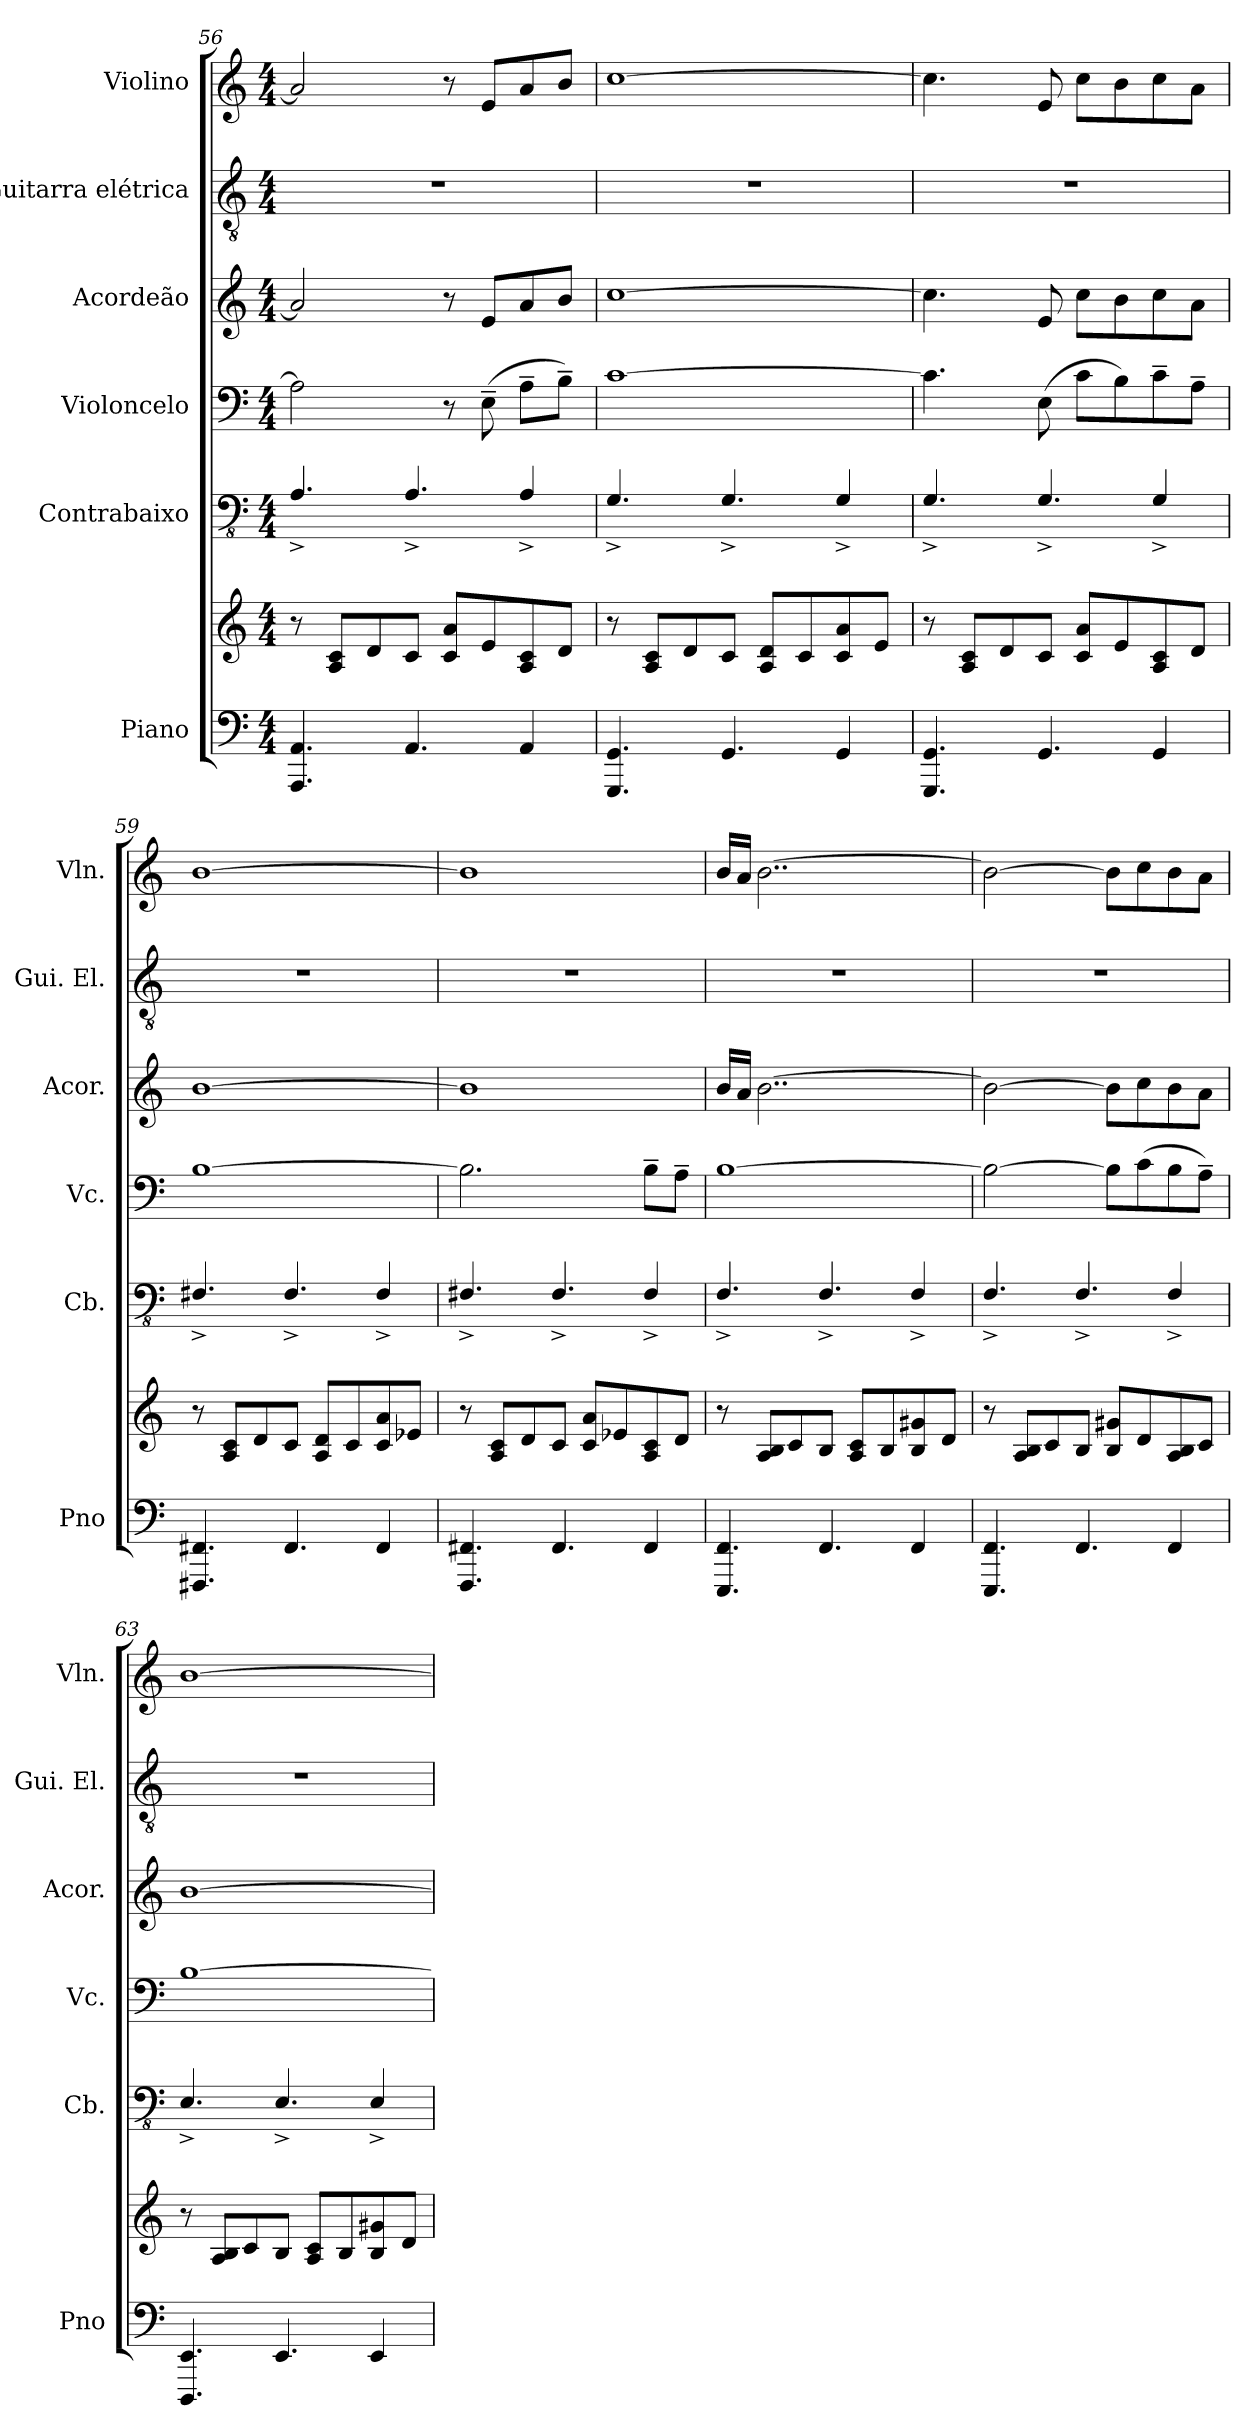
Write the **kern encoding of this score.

**kern	**kern	**kern	**kern	**kern	**kern	**kern
*part6	*part6	*part5	*part4	*part3	*part2	*part1
*staff7	*staff6	*staff5	*staff4	*staff3	*staff2	*staff1
*I"Piano	*	*I"Contrabaixo	*I"Violoncelo	*I"Acordeão	*I"Guitarra elétrica	*I"Violino
*I'Pno	*	*I'Cb.	*I'Vc.	*I'Acor.	*I'Gui. El.	*I'Vln.
*clefF4	*clefG2	*clefFv4	*clefF4	*clefG2	*clefGv2	*clefG2
*	*	*ITrd7c12	*	*	*	*
*k[]	*k[]	*k[]	*k[]	*k[]	*k[]	*k[]
*M4/4	*M4/4	*M4/4	*M4/4	*M4/4	*M4/4	*M4/4
=56	=56	=56	=56	=56	=56	=56
4.AAA/ 4.AA/	8r	4.AAA^/	2A\]	2a/]	1r	2a/]
.	8A/ 8c/L	.	.	.	.	.
.	8d/	.	.	.	.	.
4.AA/	8c/J	4.AAA^/	.	.	.	.
.	8c/ 8a/L	.	8r	8r	.	8r
.	8e/	.	(8E~\	8e/L	.	8e/L
4AA/	8A/ 8c/	4AAA^/	8A~\L	8a/	.	8a/
.	8d/J	.	8B~\J)	8b/J	.	8b/J
!!LO:PB:g=z
=57	=57	=57	=57	=57	=57	=57
4.GGG/ 4.GG/	8r	4.GGG^/	[1c	[1cc	1r	[1cc
.	8A/ 8c/L	.	.	.	.	.
.	8d/	.	.	.	.	.
4.GG/	8c/J	4.GGG^/	.	.	.	.
.	8A/ 8d/L	.	.	.	.	.
.	8c/	.	.	.	.	.
4GG/	8c/ 8a/	4GGG^/	.	.	.	.
.	8e/J	.	.	.	.	.
=58	=58	=58	=58	=58	=58	=58
4.GGG/ 4.GG/	8r	4.GGG^/	4.c\]	4.cc\]	1r	4.cc\]
.	8A/ 8c/L	.	.	.	.	.
.	8d/	.	.	.	.	.
4.GG/	8c/J	4.GGG^/	(8E\	8e/	.	8e/
.	8c/ 8a/L	.	8c\L	8cc\L	.	8cc\L
.	8e/	.	8B\)	8b\	.	8b\
4GG/	8A/ 8c/	4GGG^/	8c~\	8cc\	.	8cc\
.	8d/J	.	8A~\J	8a\J	.	8a\J
=59	=59	=59	=59	=59	=59	=59
4.FFF#X/ 4.FF#X/	8r	4.FFF#X^/	[1B	[1b	1r	[1b
.	8A/ 8c/L	.	.	.	.	.
.	8d/	.	.	.	.	.
4.FF#/	8c/J	4.FFF#^/	.	.	.	.
.	8A/ 8d/L	.	.	.	.	.
.	8c/	.	.	.	.	.
4FF#/	8c/ 8a/	4FFF#^/	.	.	.	.
.	8e-X/J	.	.	.	.	.
=60	=60	=60	=60	=60	=60	=60
4.FFF/ 4.FF#X/	8r	4.FFF#X^/	2.B\]	1b]	1r	1b]
.	8A/ 8c/L	.	.	.	.	.
.	8d/	.	.	.	.	.
4.FF#/	8c/J	4.FFF#^/	.	.	.	.
.	8c/ 8a/L	.	.	.	.	.
.	8e-X/	.	.	.	.	.
4FF#/	8A/ 8c/	4FFF#^/	8B~\L	.	.	.
.	8d/J	.	8A~\J	.	.	.
=61	=61	=61	=61	=61	=61	=61
4.EEE/ 4.FF/	8r	4.FFF^/	[1B	16b/LL	1r	16b/LL
.	.	.	.	16a/JJ	.	16a/JJ
.	8A/ 8B/L	.	.	[2..b\	.	[2..b\
.	8c/	.	.	.	.	.
4.FF/	8B/J	4.FFF^/	.	.	.	.
.	8A/ 8c/L	.	.	.	.	.
.	8B/	.	.	.	.	.
4FF/	8B/ 8g#X/	4FFF^/	.	.	.	.
.	8d/J	.	.	.	.	.
=62	=62	=62	=62	=62	=62	=62
4.EEE/ 4.FF/	8r	4.FFF^/	2B\_	2b\_	1r	2b\_
.	8A/ 8B/L	.	.	.	.	.
.	8c/	.	.	.	.	.
4.FF/	8B/J	4.FFF^/	.	.	.	.
.	8B/ 8g#X/L	.	8B\L]	8b\L]	.	8b\L]
.	8d/	.	(8c\	8cc\	.	8cc\
4FF/	8A/ 8B/	4FFF^/	8B\	8b\	.	8b\
.	8c/J	.	8A~\J)	8a\J	.	8a\J
!!LO:LB:g=z
=63	=63	=63	=63	=63	=63	=63
4.DDD/ 4.EE/	8r	4.EEE^/	[1B	[1b	1r	[1b
.	8A/ 8B/L	.	.	.	.	.
.	8c/	.	.	.	.	.
4.EE/	8B/J	4.EEE^/	.	.	.	.
.	8A/ 8c/L	.	.	.	.	.
.	8B/	.	.	.	.	.
4EE/	8B/ 8g#X/	4EEE^/	.	.	.	.
.	8d/J	.	.	.	.	.
=	=	=	=	=	=	=
*-	*-	*-	*-	*-	*-	*-
